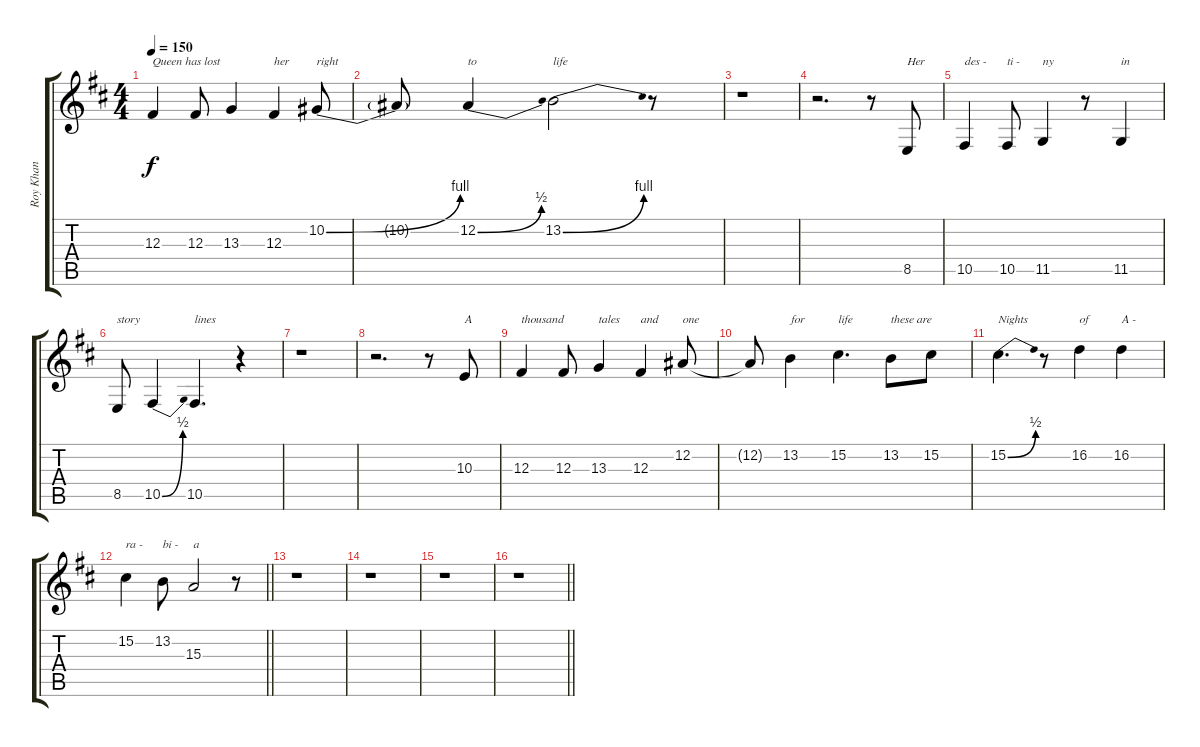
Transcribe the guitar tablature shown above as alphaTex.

\track ("Roy Khan" "Roy Khan") {instrument lead2sawtooth}
\staff {score tabs}
\tuning (Eb4 Bb3 Gb3 Db3 Ab2 Eb2) {hide}
\ts (4 4)
\tempo 150
\clef g2
\ks bminor
12.3.4{txt "Queen has lost" dy f} 12.3.8 13.3.4 12.3.4{txt "her"} 10.2{be (bend 0 0 60 4)}.8{txt "right"} |
10.2{t}.8 12.2{be (bend 0 0 60 2)}.4{txt "to"} 13.2{be (bend 0 0 60 4)}.2{txt "life"} r.8 |
r.1 |
r.2{d} r.8 8.5.8{txt "Her"} |
10.5.4{txt "des -"} 10.5.8{txt "ti -"} 11.5.4{txt "ny"} r.8 11.5.4{txt "in"} |
8.5.8{txt "story"} 10.5{be (bend 0 0 60 2)}.4 10.5.4{d txt "lines"} r.4 |
r.1 |
r.2{d} r.8 10.3.8{txt "A"} |
12.3.4{txt "thousand"} 12.3.8 13.3.4{txt "tales"} 12.3.4{txt "and"} 12.2.8{txt "one"} |
12.2{t}.8 13.2.4{txt "for"} 15.2.4{d txt "life"} 13.2.8{txt "these are"} 15.2.8 |
15.2{be (bend 0 0 60 2)}.4{d txt "Nights"} r.8 16.2.4{txt "of"} 16.2.4{txt "A -"} |
\barLineRight lightlight
15.2.4{txt "ra -"} 13.2.8{txt "bi -"} 15.3.2{txt "a"} r.8 |
r.1 |
r.1 |
r.1 |
\barLineRight lightlight
r.1
